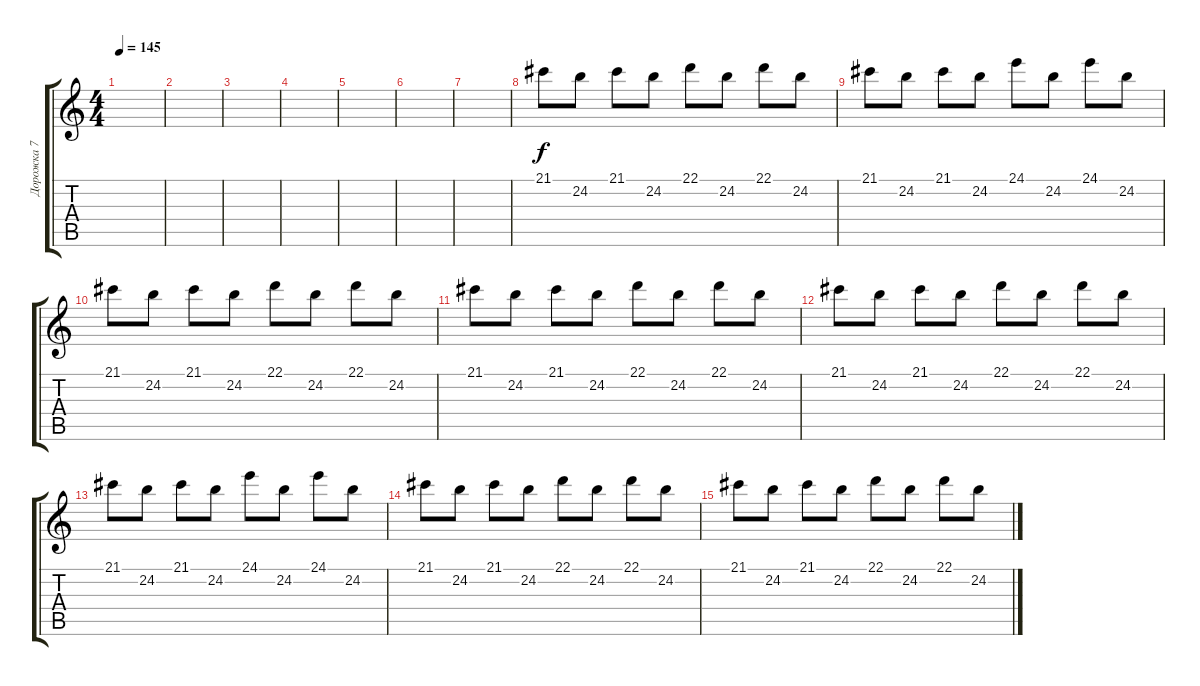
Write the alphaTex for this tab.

\track ("Дорожка 7" "Дорожка 7") {instrument brightacousticpiano}
\staff {score tabs}
\tuning (E4 B3 G3 D3 A2 E2) {hide}
\ts (4 4)
\tempo 145
\clef g2
\ks c
|
|
|
|
|
|
|
21.1.8 24.2.8 21.1.8 24.2.8 22.1.8 24.2.8 22.1.8 24.2.8 |
21.1.8 24.2.8 21.1.8 24.2.8 24.1.8 24.2.8 24.1.8 24.2.8 |
21.1.8 24.2.8 21.1.8 24.2.8 22.1.8 24.2.8 22.1.8 24.2.8 |
21.1.8 24.2.8 21.1.8 24.2.8 22.1.8 24.2.8 22.1.8 24.2.8 |
21.1.8 24.2.8 21.1.8 24.2.8 22.1.8 24.2.8 22.1.8 24.2.8 |
21.1.8 24.2.8 21.1.8 24.2.8 24.1.8 24.2.8 24.1.8 24.2.8 |
21.1.8 24.2.8 21.1.8 24.2.8 22.1.8 24.2.8 22.1.8 24.2.8 |
21.1.8 24.2.8 21.1.8 24.2.8 22.1.8 24.2.8 22.1.8 24.2.8
